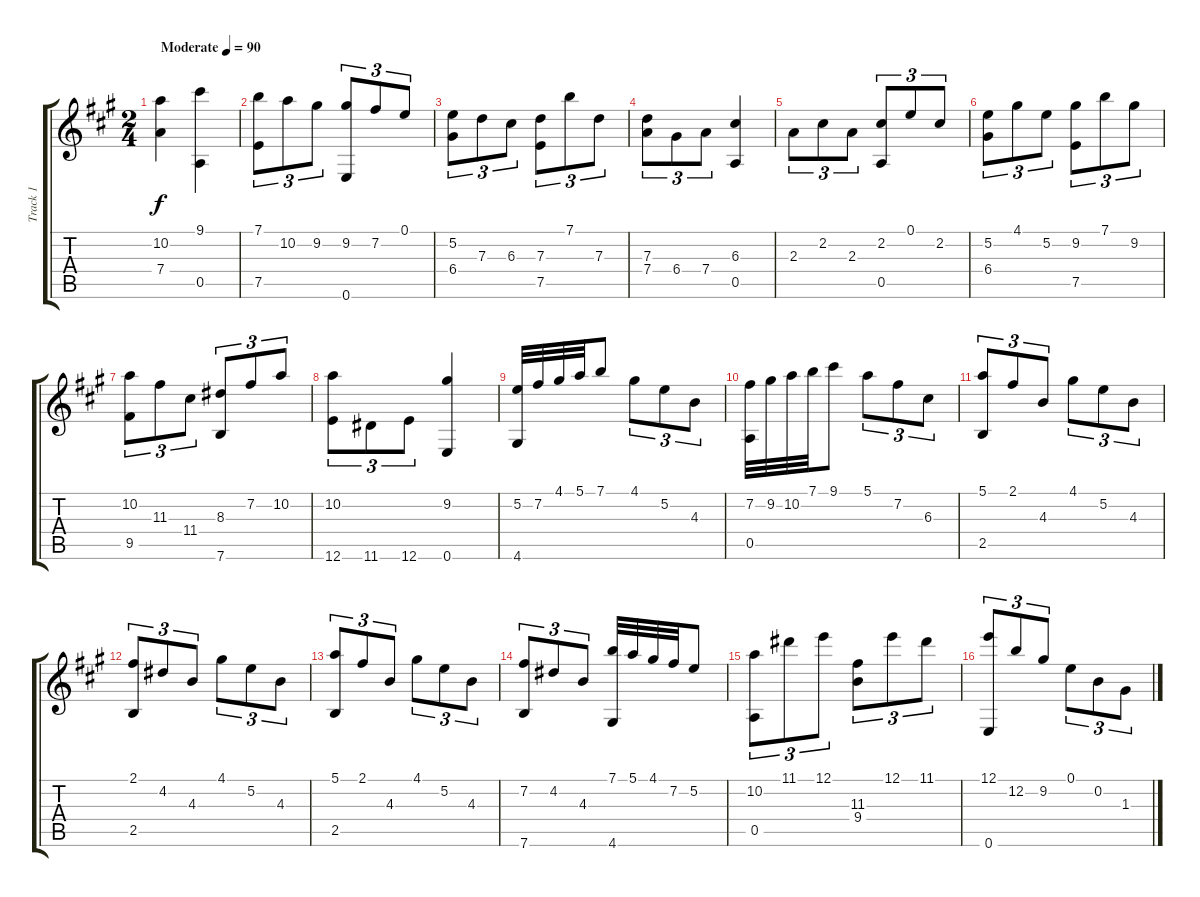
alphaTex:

\track ("Track 1" "Track 1") {instrument acousticguitarnylon}
\staff {score tabs}
\tuning (E4 B3 G3 D3 A2 E2) {hide}
\ts (2 4)
\tempo (90 "Moderate")
\clef g2
\ks a
(10.2 7.4).4{dy f instrument acousticguitarnylon} (9.1 0.5).4 |
(7.1 7.5).8{tu (3 2)} 10.2.8{tu (3 2)} 9.2.8{tu (3 2)} (9.2 0.6).8{tu (3 2)} 7.2.8{tu (3 2)} 0.1.8{tu (3 2)} |
(5.2 6.4).8{tu (3 2)} 7.3.8{tu (3 2)} 6.3.8{tu (3 2)} (7.3 7.5).8{tu (3 2)} 7.1.8{tu (3 2)} 7.3.8{tu (3 2)} |
(7.3 7.4).8{tu (3 2)} 6.4.8{tu (3 2)} 7.4.8{tu (3 2)} (6.3 0.5).4 |
2.3.8{tu (3 2)} 2.2.8{tu (3 2)} 2.3.8{tu (3 2)} (2.2 0.5).8{tu (3 2)} 0.1.8{tu (3 2)} 2.2.8{tu (3 2)} |
(5.2 6.4).8{tu (3 2)} 4.1.8{tu (3 2)} 5.2.8{tu (3 2)} (9.2 7.5).8{tu (3 2)} 7.1.8{tu (3 2)} 9.2.8{tu (3 2)} |
(10.2 9.5).8{tu (3 2)} 11.3.8{tu (3 2)} 11.4.8{tu (3 2)} (8.3 7.6).8{tu (3 2)} 7.2.8{tu (3 2)} 10.2.8{tu (3 2)} |
(10.2 12.6).8{tu (3 2)} 11.6.8{tu (3 2)} 12.6.8{tu (3 2)} (9.2 0.6).4 |
(5.2 4.6).32 7.2.32 4.1.32 5.1.32 7.1.8 4.1.8{tu (3 2)} 5.2.8{tu (3 2)} 4.3.8{tu (3 2)} |
(7.2 0.5).32 9.2.32 10.2.32 7.1.32 9.1.8 5.1.8{tu (3 2)} 7.2.8{tu (3 2)} 6.3.8{tu (3 2)} |
(5.1 2.5).8{tu (3 2)} 2.1.8{tu (3 2)} 4.3.8{tu (3 2)} 4.1.8{tu (3 2)} 5.2.8{tu (3 2)} 4.3.8{tu (3 2)} |
(2.1 2.5).8{tu (3 2)} 4.2.8{tu (3 2)} 4.3.8{tu (3 2)} 4.1.8{tu (3 2)} 5.2.8{tu (3 2)} 4.3.8{tu (3 2)} |
(5.1 2.5).8{tu (3 2)} 2.1.8{tu (3 2)} 4.3.8{tu (3 2)} 4.1.8{tu (3 2)} 5.2.8{tu (3 2)} 4.3.8{tu (3 2)} |
(7.2 7.6).8{tu (3 2)} 4.2.8{tu (3 2)} 4.3.8{tu (3 2)} (7.1 4.6).32 5.1.32 4.1.32 7.2.32 5.2.8 |
(10.2 0.5).8{tu (3 2)} 11.1.8{tu (3 2)} 12.1.8{tu (3 2)} (11.3 9.4).8{tu (3 2)} 12.1.8{tu (3 2)} 11.1.8{tu (3 2)} |
(12.1 0.6).8{tu (3 2)} 12.2.8{tu (3 2)} 9.2.8{tu (3 2)} 0.1.8{tu (3 2)} 0.2.8{tu (3 2)} 1.3.8{tu (3 2)}
